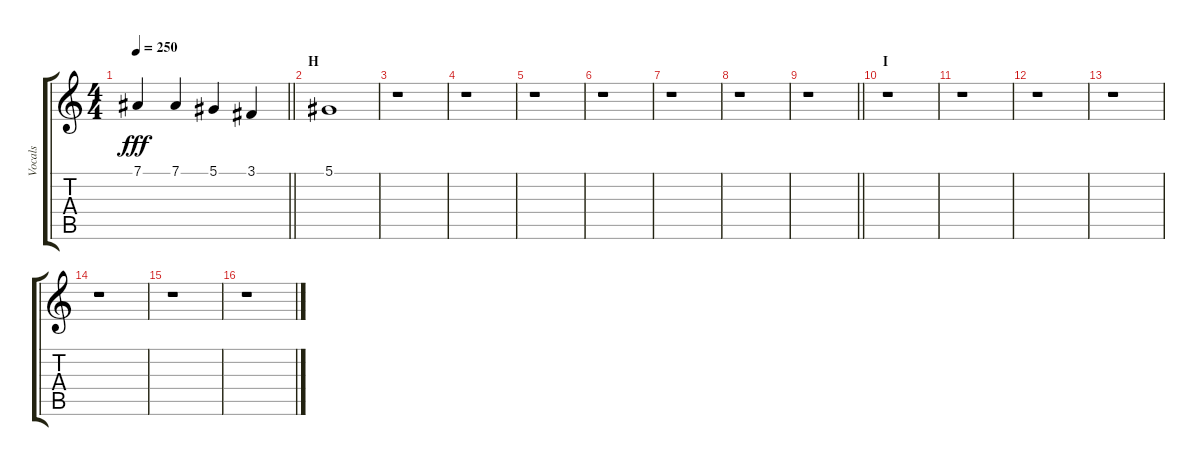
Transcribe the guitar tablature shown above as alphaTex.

\track ("Vocals" "Vocals") {instrument voiceoohs}
\staff {score tabs}
\tuning (Eb4 Bb3 Gb3 Db3 Ab2 Eb2) {hide}
\ts (4 4)
\tempo 250
\clef g2
\barLineRight lightlight
\ks c
7.1.4{dy fff} 7.1.4 5.1.4 3.1.4 |
\section ("" "H")
5.1.1 |
r.1 |
r.1 |
r.1 |
r.1 |
r.1 |
r.1 |
\barLineRight lightlight
r.1 |
\section ("" "I")
r.1 |
r.1 |
r.1 |
r.1 |
r.1 |
r.1 |
r.1
